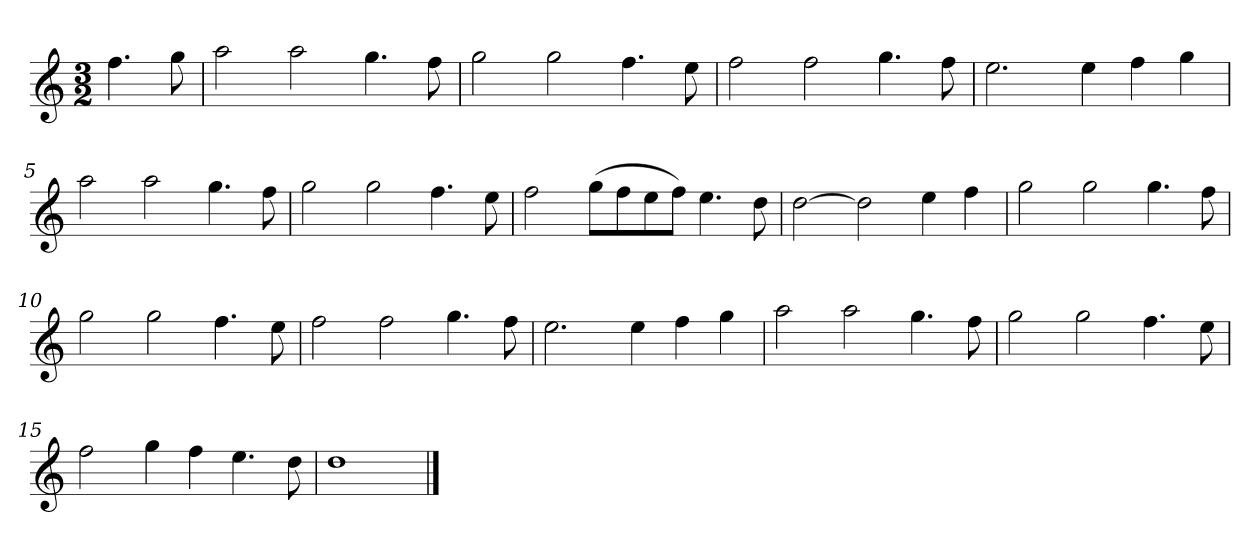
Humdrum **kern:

**kern
*part1
*staff1
*k[]
*M3/2
*MM120
=
4.ff
8gg
=1
2aa
2aa
4.gg
8ff
=2
2gg
2gg
4.ff
8ee
=3
2ff
2ff
4.gg
8ff
=4
2.ee
4ee
4ff
4gg
=5
2aa
2aa
4.gg
8ff
=6
2gg
2gg
4.ff
8ee
=7
2ff
(8ggL
8ff
8ee
8ffJ)
4.ee
8dd
=8
[2dd
2dd]
4ee
4ff
=9
2gg
2gg
4.gg
8ff
=10
2gg
2gg
4.ff
8ee
=11
2ff
2ff
4.gg
8ff
=12
2.ee
4ee
4ff
4gg
=13
2aa
2aa
4.gg
8ff
=14
2gg
2gg
4.ff
8ee
=15
2ff
4gg
4ff
4.ee
8dd
=16
1dd
==
*-
